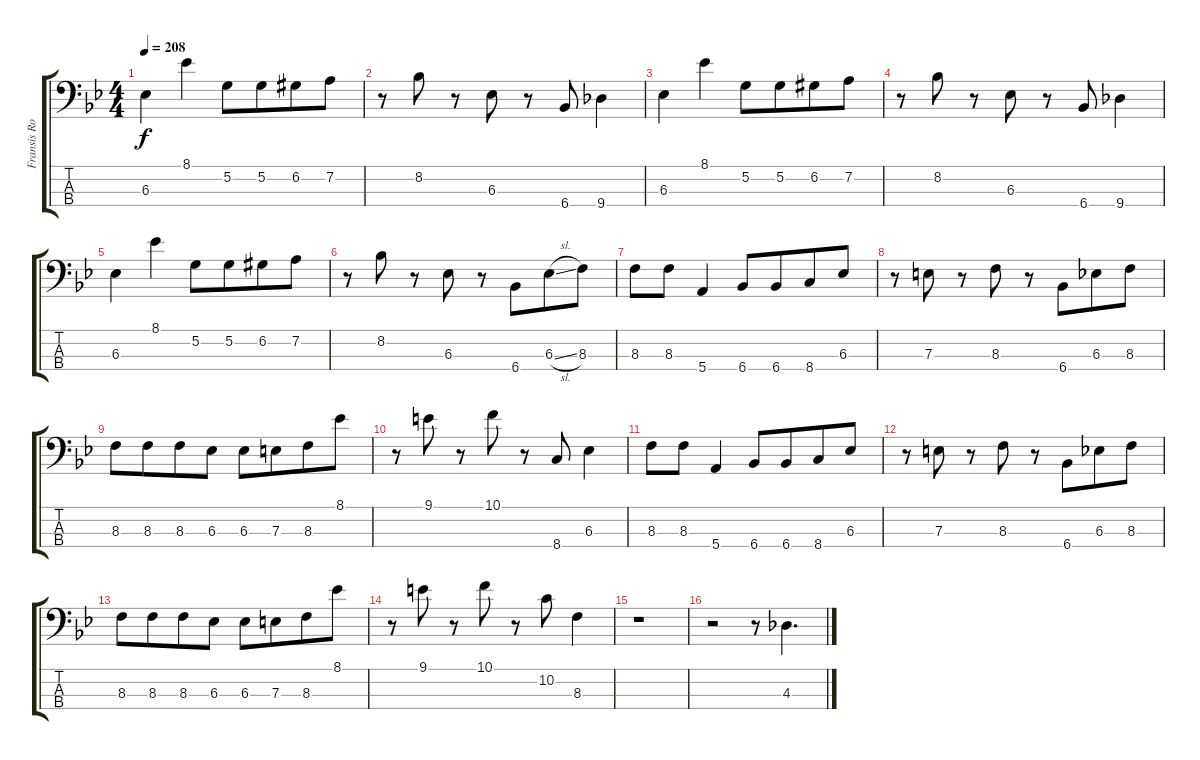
\track ("Fransis Rocco Prestia" "Fransis Ro") {instrument electricbassfinger}
\staff {score tabs}
\tuning (G2 D2 A1 E1) {hide}
\ts (4 4)
\tempo 208
\clef f4
\ks bb
6.3.4{dy f} 8.1.4 5.2.8 5.2.8{beam merge} 6.2{acc #}.8 7.2.8 |
r.8 8.2.8 r.8 6.3.8 r.8 6.4.8 9.4.4 |
6.3.4 8.1.4 5.2.8 5.2.8{beam merge} 6.2{acc #}.8 7.2.8 |
r.8 8.2.8 r.8 6.3.8 r.8 6.4.8 9.4.4 |
6.3.4 8.1.4 5.2.8 5.2.8{beam merge} 6.2{acc #}.8 7.2.8 |
r.8 8.2.8 r.8 6.3.8 r.8 6.4.8{beam merge} 6.3{sl}.8 8.3.8 |
8.3.8 8.3.8 5.4.4 6.4.8 6.4.8{beam merge} 8.4.8 6.3.8 |
r.8 7.3.8 r.8 8.3.8 r.8 6.4.8{beam merge} 6.3.8 8.3.8 |
8.3.8 8.3.8{beam merge} 8.3.8 6.3.8 6.3.8 7.3.8{beam merge} 8.3.8 8.1.8 |
r.8 9.1.8 r.8 10.1.8 r.8 8.4.8 6.3.4 |
8.3.8 8.3.8 5.4.4 6.4.8 6.4.8{beam merge} 8.4.8 6.3.8 |
r.8 7.3.8 r.8 8.3.8 r.8 6.4.8{beam merge} 6.3.8 8.3.8 |
8.3.8 8.3.8{beam merge} 8.3.8 6.3.8 6.3.8 7.3.8{beam merge} 8.3.8 8.1.8 |
r.8 9.1.8 r.8 10.1.8 r.8 10.2.8 8.3.4 |
r.1 |
r.2 r.8 4.3.4{d}
